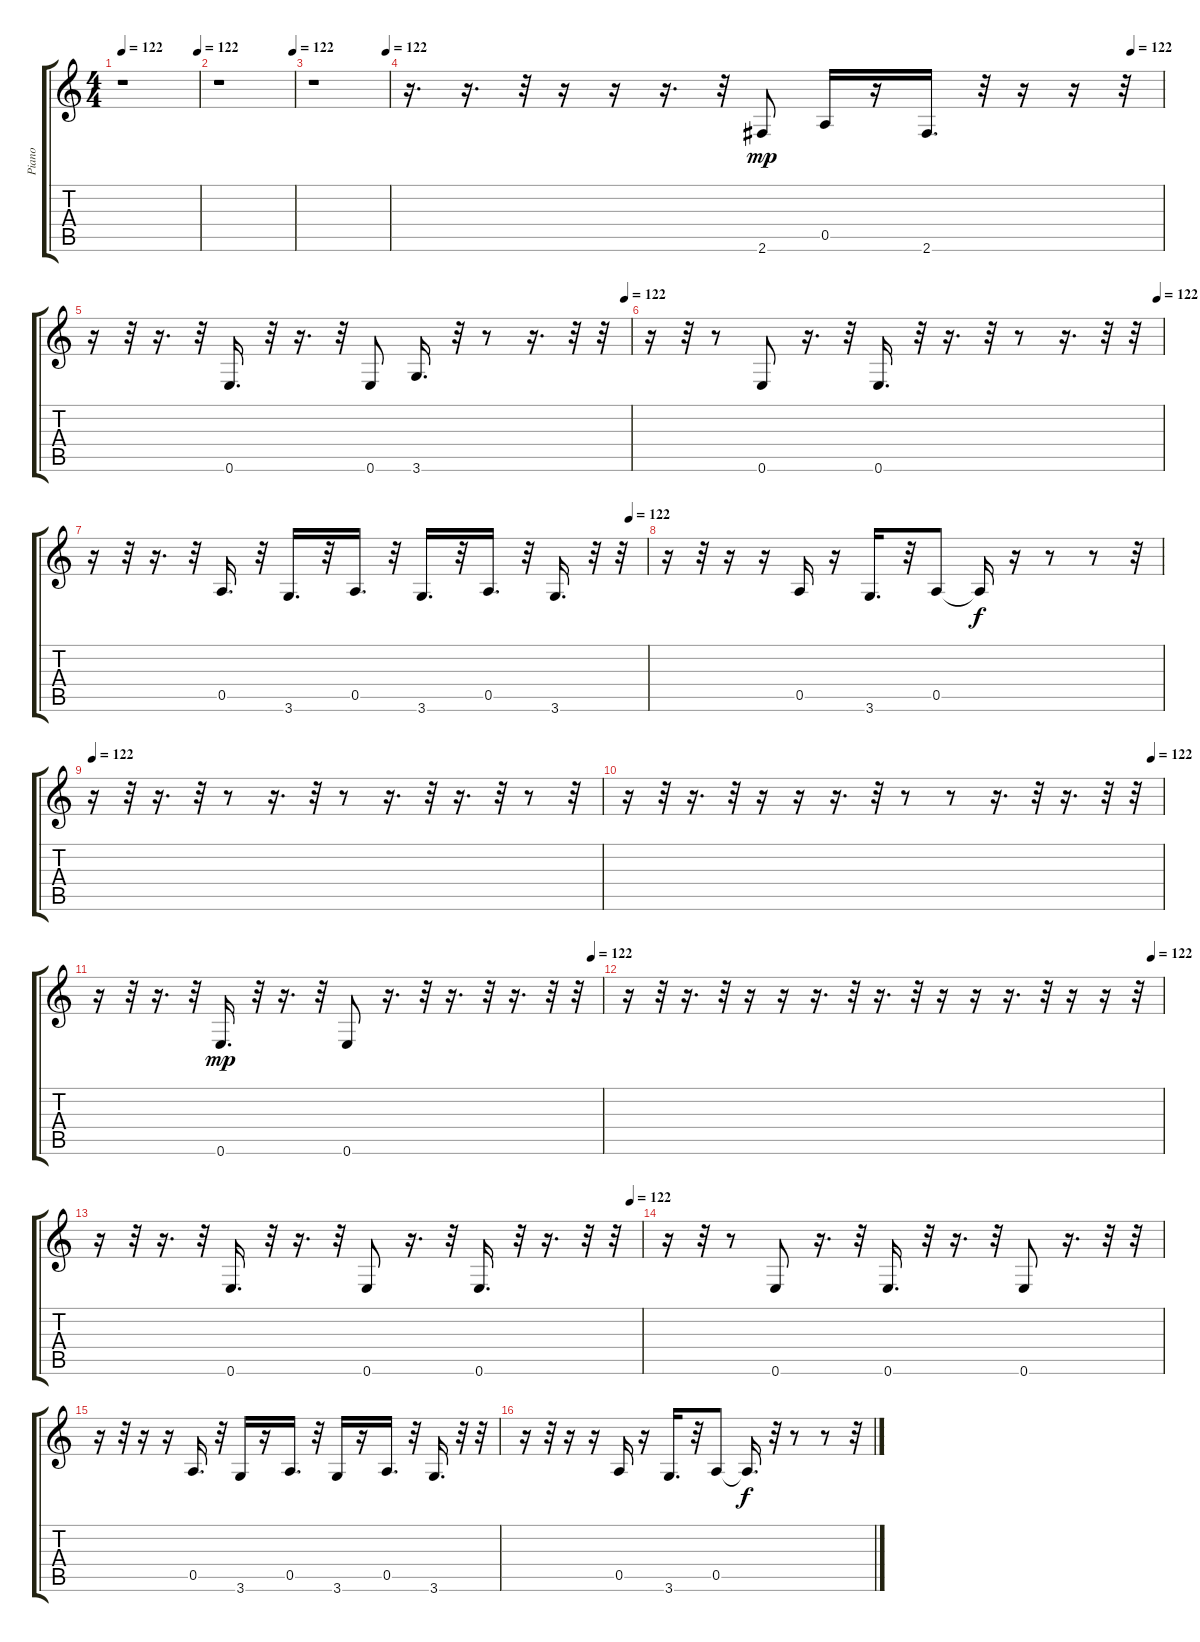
\track ("Piano" "Piano") {instrument acousticbass}
\staff {score tabs}
\tuning (E4 B3 G3 D3 A2 E2) {hide}
\ts (4 4)
\tempo 122
\tempo (122 0.9895833333333334)
\clef g2
\ks c
r.1{dy mp} |
\tempo (122 0.9895833333333334)
r.1 |
\tempo (122 0.96875)
r.1 |
\tempo (122 0.9583333333333334)
r.16{d} r.16{d} r.32 r.16 r.16 r.16{d} r.32 2.6.8 0.5.16 r.16 2.6.16{d} r.32 r.16 r.16 r.32 |
\tempo (122 0.9895833333333334)
r.16 r.32 r.16{d} r.32 0.6.16{d} r.32 r.16{d} r.32 0.6.8 3.6.16{d} r.32 r.8 r.16{d} r.32 r.32 |
\tempo (122 0.9895833333333334)
r.16 r.32 r.8 0.6.8 r.16{d} r.32 0.6.16{d} r.32 r.16{d} r.32 r.8 r.16{d} r.32 r.32 |
\tempo (122 0.96875)
r.16 r.32 r.16{d} r.32 0.5.16{d} r.32 3.6.16{d} r.32 0.5.16{d} r.32 3.6.16{d} r.32 0.5.16{d} r.32 3.6.16{d} r.32 r.32 |
r.16 r.32 r.16 r.16 0.5.16 r.16 3.6.16{d} r.32 0.5.8 0.5{t}.16{dy f} r.16 r.8 r.8 r.32 |
\tempo 122
r.16 r.32 r.16{d} r.32 r.8 r.16{d} r.32 r.8 r.16{d} r.32 r.16{d} r.32 r.8 r.32 |
\tempo (122 0.9791666666666666)
r.16 r.32 r.16{d} r.32 r.16 r.16 r.16{d} r.32 r.8 r.8 r.16{d} r.32 r.16{d} r.32 r.32 |
\tempo (122 0.9791666666666666)
r.16 r.32 r.16{d} r.32 0.6.16{d dy mp} r.32 r.16{d} r.32 0.6.8 r.16{d} r.32 r.16{d} r.32 r.16{d} r.32 r.32 |
\tempo (122 0.9791666666666666)
r.16 r.32 r.16{d} r.32 r.16 r.16 r.16{d} r.32 r.16{d} r.32 r.16 r.16 r.16{d} r.32 r.16 r.16 r.32 |
\tempo (122 0.9791666666666666)
r.16 r.32 r.16{d} r.32 0.6.16{d} r.32 r.16{d} r.32 0.6.8 r.16{d} r.32 0.6.16{d} r.32 r.16{d} r.32 r.32 |
r.16 r.32 r.8 0.6.8 r.16{d} r.32 0.6.16{d} r.32 r.16{d} r.32 0.6.8 r.16{d} r.32 r.32 |
r.16 r.32 r.16 r.16 0.5.16{d} r.32 3.6.16 r.16 0.5.16{d} r.32 3.6.16 r.16 0.5.16{d} r.32 3.6.16{d} r.32 r.32 |
r.16 r.32 r.16 r.16 0.5.16 r.16 3.6.16{d} r.32 0.5.8 0.5{t}.16{d dy f} r.32 r.8 r.8 r.32
